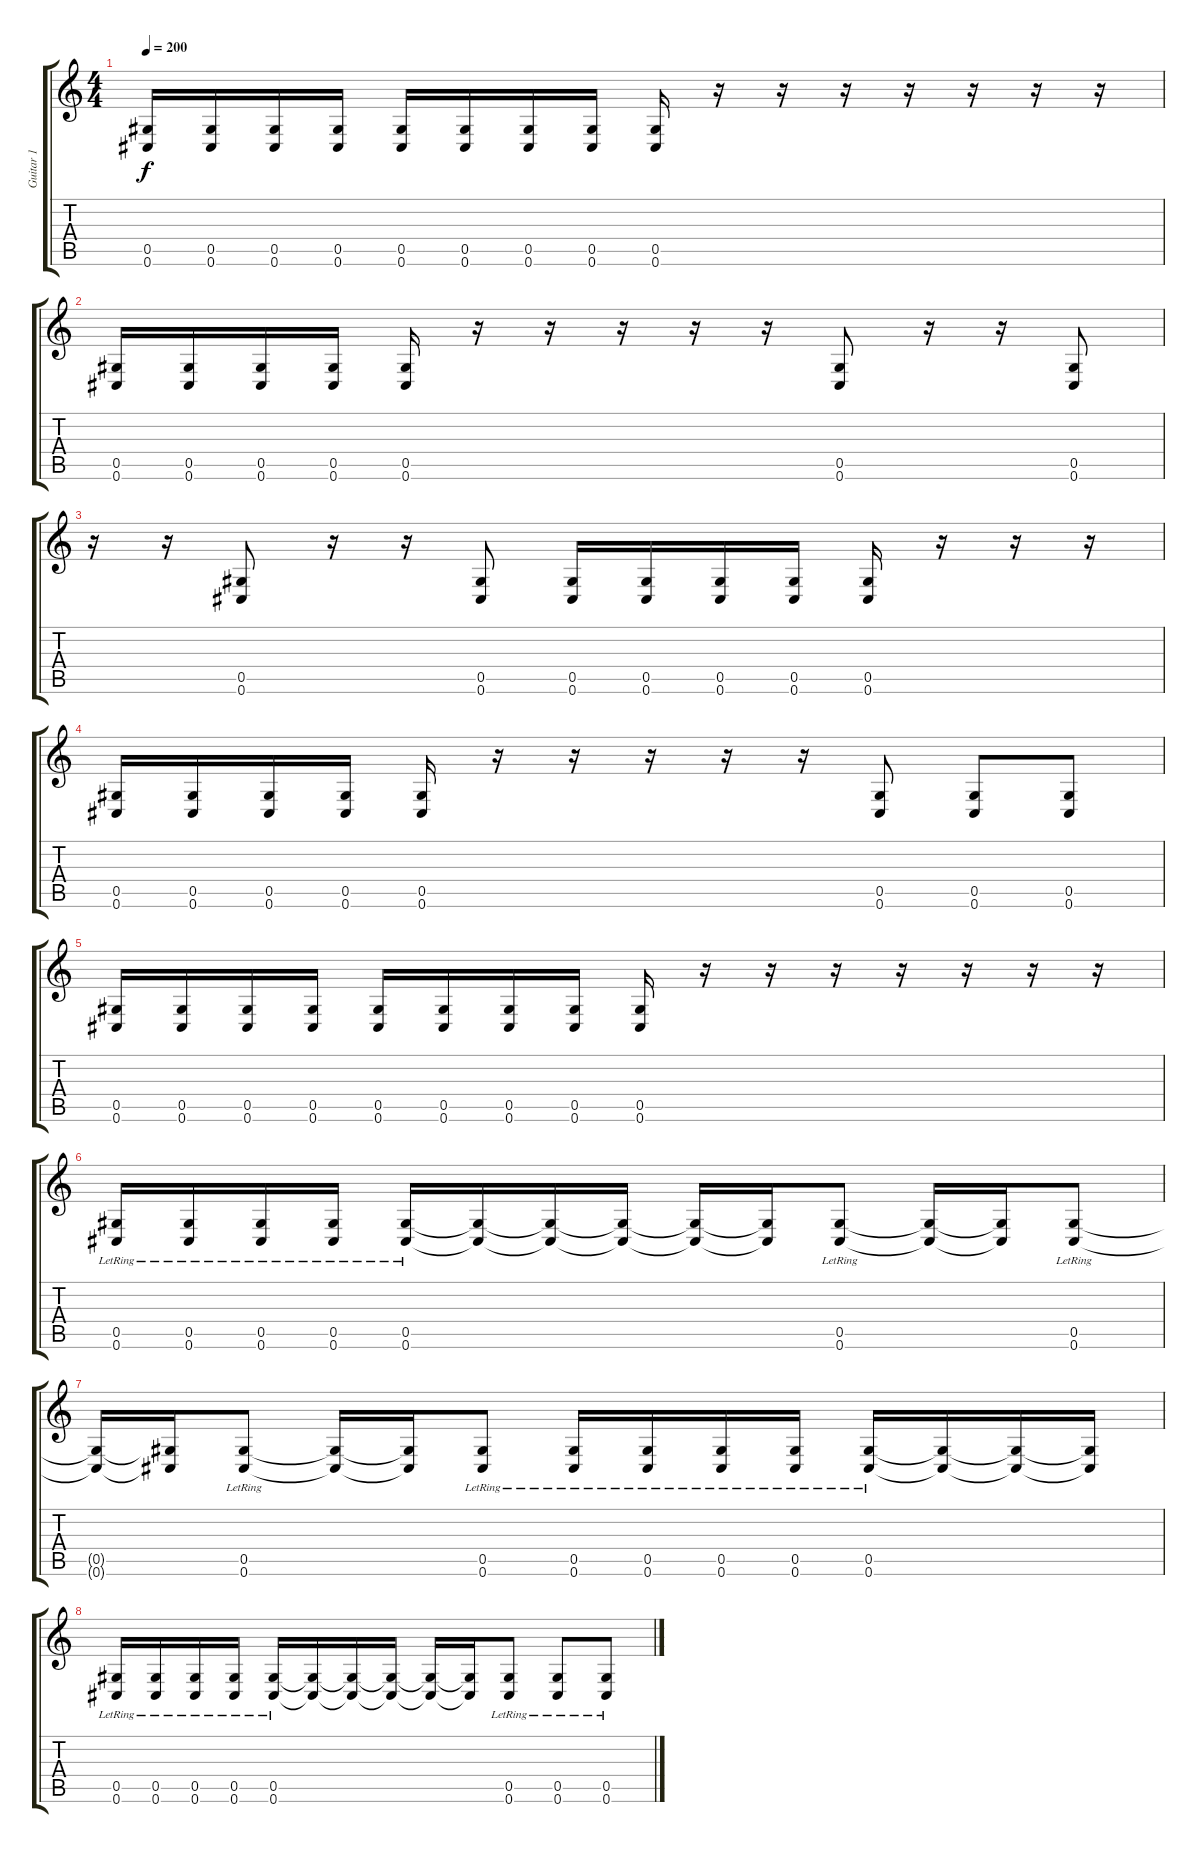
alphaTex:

\track ("Guitar 1" "Guitar 1") {instrument distortionguitar}
\staff {score tabs}
\tuning (Eb4 Bb3 Gb3 Db3 Ab2 Db2) {hide}
\ts (4 4)
\tempo 200
\clef g2
\ks c
(0.5 0.6).16{dy f} (0.5 0.6).16 (0.5 0.6).16 (0.5 0.6).16 (0.5 0.6).16 (0.5 0.6).16 (0.5 0.6).16 (0.5 0.6).16 (0.5 0.6).16 r.16 r.16 r.16 r.16 r.16 r.16 r.16 |
(0.5 0.6).16 (0.5 0.6).16 (0.5 0.6).16 (0.5 0.6).16 (0.5 0.6).16 r.16 r.16 r.16 r.16 r.16 (0.5 0.6).8 r.16 r.16 (0.5 0.6).8 |
r.16 r.16 (0.5 0.6).8 r.16 r.16 (0.5 0.6).8 (0.5 0.6).16 (0.5 0.6).16 (0.5 0.6).16 (0.5 0.6).16 (0.5 0.6).16 r.16 r.16 r.16 |
(0.5 0.6).16 (0.5 0.6).16 (0.5 0.6).16 (0.5 0.6).16 (0.5 0.6).16 r.16 r.16 r.16 r.16 r.16 (0.5 0.6).8 (0.5 0.6).8 (0.5 0.6).8 |
(0.5 0.6).16 (0.5 0.6).16 (0.5 0.6).16 (0.5 0.6).16 (0.5 0.6).16 (0.5 0.6).16 (0.5 0.6).16 (0.5 0.6).16 (0.5 0.6).16 r.16 r.16 r.16 r.16 r.16 r.16 r.16 |
(0.5{lr} 0.6{lr}).16 (0.5{lr} 0.6{lr}).16 (0.5{lr} 0.6{lr}).16 (0.5{lr} 0.6{lr}).16 (0.5{lr} 0.6{lr}).16 (0.5{t} 0.6{t}).16 (0.5{t} 0.6{t}).16 (0.5{t} 0.6{t}).16 (0.5{t} 0.6{t}).16 (0.5{t} 0.6{t}).16 (0.5{lr} 0.6{lr}).8 (0.5{t} 0.6{t}).16 (0.5{t} 0.6{t}).16 (0.5{lr} 0.6).8 |
(0.5{t} 0.6{t}).16 (0.5{t} 0.6{t}).16 (0.5{lr} 0.6{lr}).8 (0.5{t} 0.6{t}).16 (0.5{t} 0.6{t}).16 (0.5{lr} 0.6{lr}).8 (0.5{lr} 0.6{lr}).16 (0.5{lr} 0.6{lr}).16 (0.5{lr} 0.6{lr}).16 (0.5{lr} 0.6{lr}).16 (0.5{lr} 0.6{lr}).16 (0.5{t} 0.6{t}).16 (0.5{t} 0.6{t}).16 (0.5{t} 0.6{t}).16 |
(0.5{lr} 0.6{lr}).16 (0.5{lr} 0.6{lr}).16 (0.5{lr} 0.6{lr}).16 (0.5{lr} 0.6{lr}).16 (0.5{lr} 0.6{lr}).16 (0.5{t} 0.6{t}).16 (0.5{t} 0.6{t}).16 (0.5{t} 0.6{t}).16 (0.5{t} 0.6{t}).16 (0.5{t} 0.6{t}).16 (0.5{lr} 0.6{lr}).8 (0.5{lr} 0.6{lr}).8 (0.5{lr} 0.6{lr}).8
